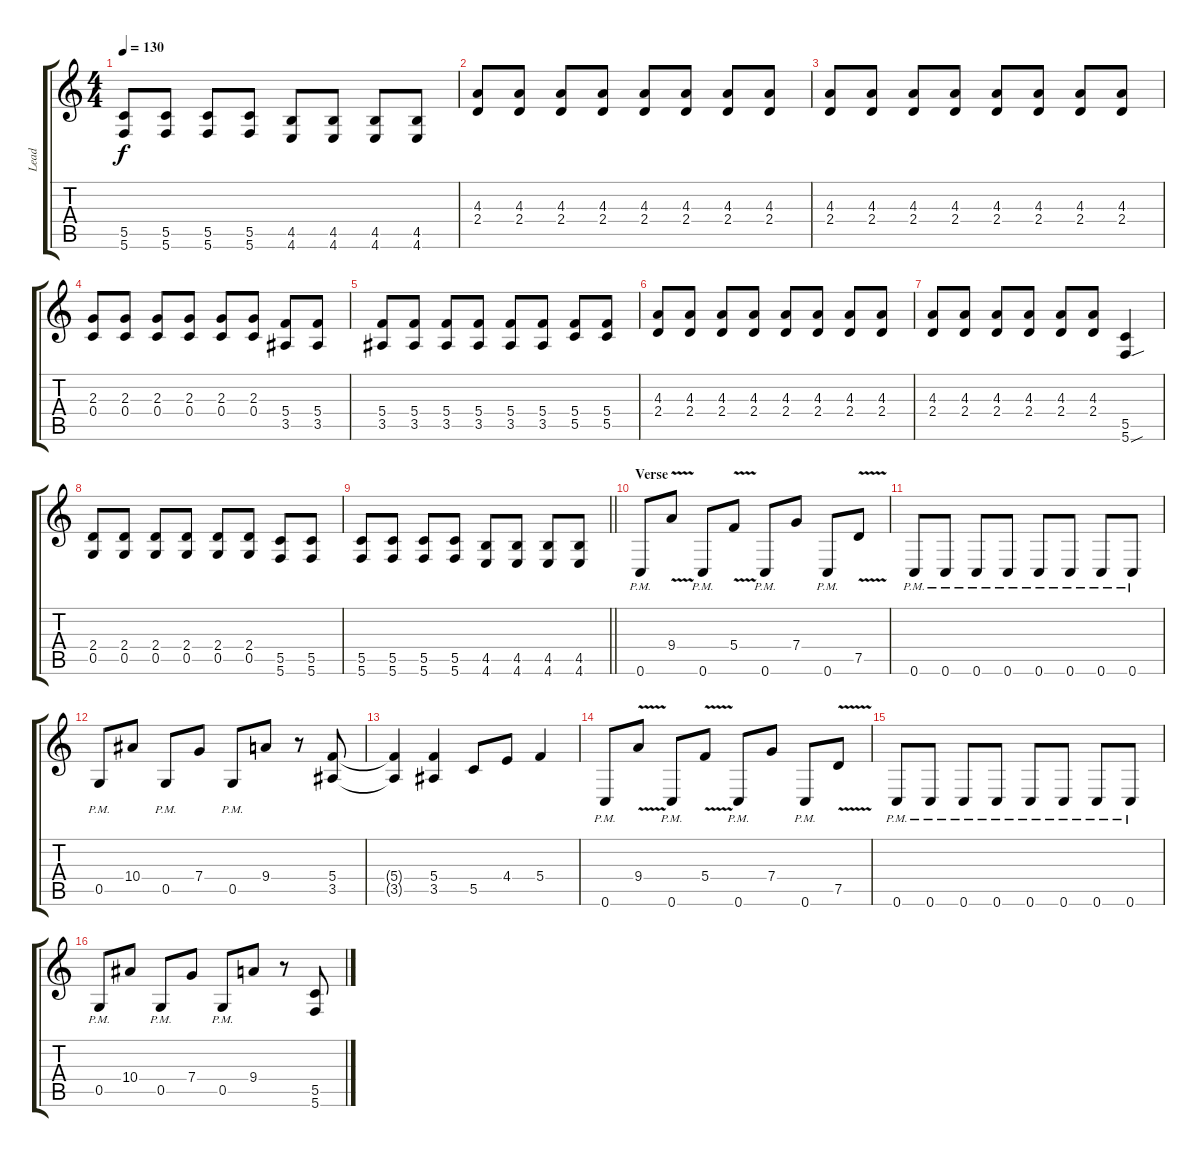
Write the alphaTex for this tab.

\track ("Lead" "Lead") {instrument distortionguitar}
\staff {score tabs}
\tuning (D4 A3 F3 C3 G2 C2) {hide}
\ts (4 4)
\tempo 130
\clef g2
\ks c
(5.5 5.6).8{dy f} (5.5 5.6).8 (5.5 5.6).8 (5.5 5.6).8 (4.5 4.6).8 (4.5 4.6).8 (4.5 4.6).8 (4.5 4.6).8 |
(4.3 2.4).8 (4.3 2.4).8 (4.3 2.4).8 (4.3 2.4).8 (4.3 2.4).8 (4.3 2.4).8 (4.3 2.4).8 (4.3 2.4).8 |
(4.3 2.4).8 (4.3 2.4).8 (4.3 2.4).8 (4.3 2.4).8 (4.3 2.4).8 (4.3 2.4).8 (4.3 2.4).8 (4.3 2.4).8 |
(2.3 0.4).8 (2.3 0.4).8 (2.3 0.4).8 (2.3 0.4).8 (2.3 0.4).8 (2.3 0.4).8 (5.4 3.5).8 (5.4 3.5).8 |
(5.4 3.5).8 (5.4 3.5).8 (5.4 3.5).8 (5.4 3.5).8 (5.4 3.5).8 (5.4 3.5).8 (5.4 5.5).8 (5.4 5.5).8 |
(4.3 2.4).8 (4.3 2.4).8 (4.3 2.4).8 (4.3 2.4).8 (4.3 2.4).8 (4.3 2.4).8 (4.3 2.4).8 (4.3 2.4).8 |
(4.3 2.4).8 (4.3 2.4).8 (4.3 2.4).8 (4.3 2.4).8 (4.3 2.4).8 (4.3 2.4).8 (5.5 5.6{sou}).4 |
(2.4 0.5).8 (2.4 0.5).8 (2.4 0.5).8 (2.4 0.5).8 (2.4 0.5).8 (2.4 0.5).8 (5.5 5.6).8 (5.5 5.6).8 |
\barLineRight lightlight
(5.5 5.6).8 (5.5 5.6).8 (5.5 5.6).8 (5.5 5.6).8 (4.5 4.6).8 (4.5 4.6).8 (4.5 4.6).8 (4.5 4.6).8 |
\section ("" "Verse")
0.6{pm}.8 9.4{v}.8 0.6{pm}.8 5.4{v}.8 0.6{pm}.8 7.4.8 0.6{pm}.8 7.5{v}.8 |
0.6{pm}.8 0.6{pm}.8 0.6{pm}.8 0.6{pm}.8 0.6{pm}.8 0.6{pm}.8 0.6{pm}.8 0.6{pm}.8 |
0.5{pm}.8 10.4.8 0.5{pm}.8 7.4.8 0.5{pm}.8 9.4.8 r.8 (5.4 3.5).8 |
(5.4{t} 3.5{t}).4 (5.4 3.5).4 5.5.8 4.4.8 5.4.4 |
0.6{pm}.8 9.4{v}.8 0.6{pm}.8 5.4{v}.8 0.6{pm}.8 7.4.8 0.6{pm}.8 7.5{v}.8 |
0.6{pm}.8 0.6{pm}.8 0.6{pm}.8 0.6{pm}.8 0.6{pm}.8 0.6{pm}.8 0.6{pm}.8 0.6{pm}.8 |
0.5{pm}.8 10.4.8 0.5{pm}.8 7.4.8 0.5{pm}.8 9.4.8 r.8 (5.5 5.6).8
